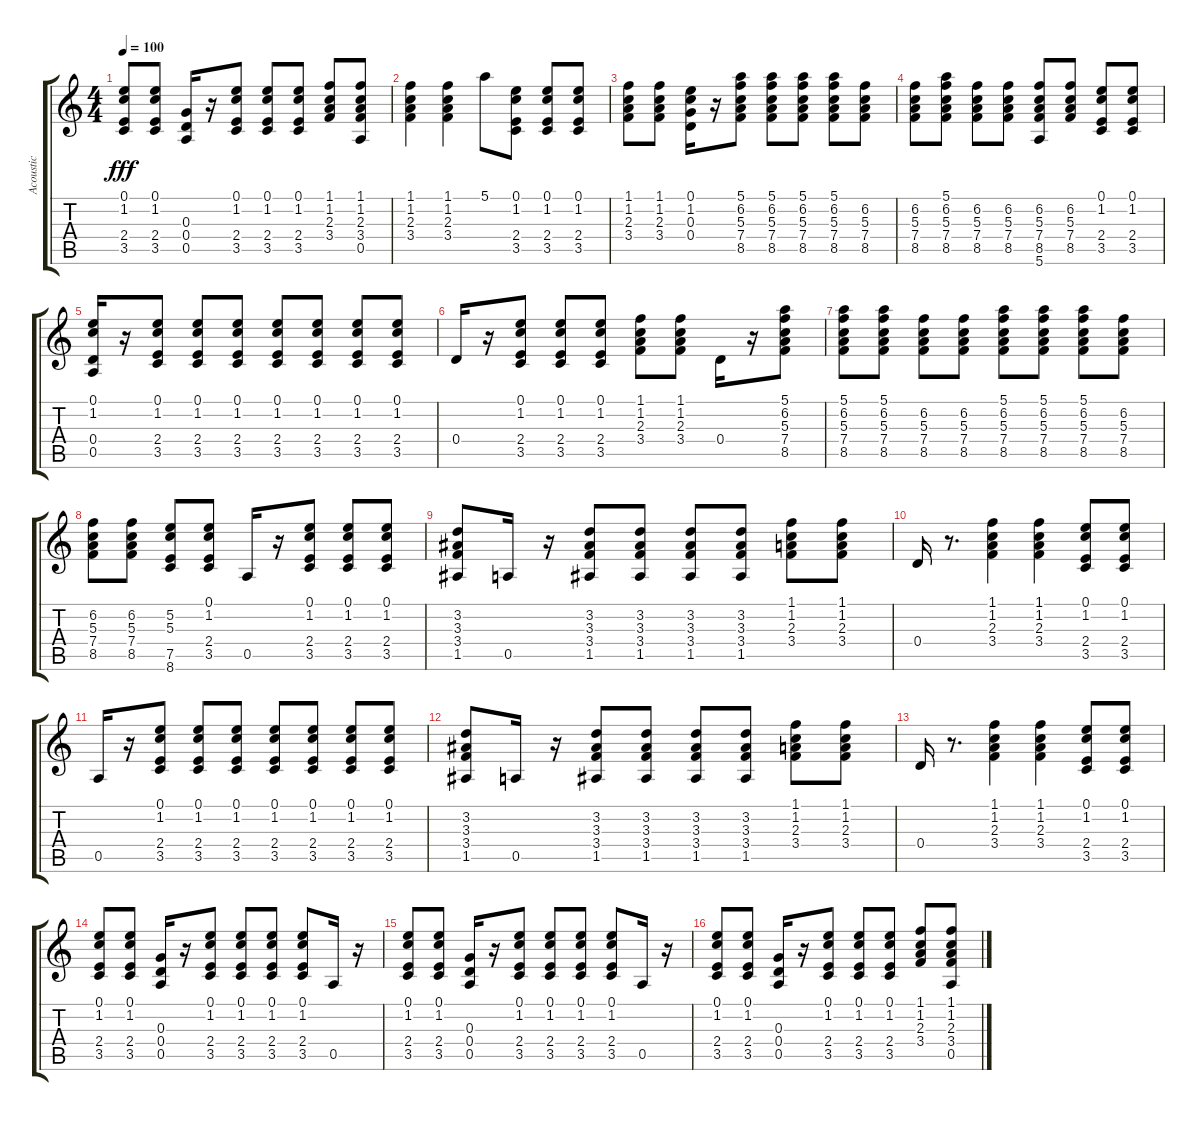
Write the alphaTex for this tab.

\track ("Acoustic" "Acoustic") {instrument acousticguitarsteel}
\staff {score tabs}
\tuning (E4 B3 G3 D3 A2 E2) {hide}
\ts (4 4)
\tempo 100
\clef g2
\ks c
(0.1 1.2 2.4 3.5).8{dy fff} (0.1 1.2 2.4 3.5).8 (0.3 0.4 0.5).16 r.16 (0.1 1.2 2.4 3.5).8 (0.1 1.2 2.4 3.5).8 (0.1 1.2 2.4 3.5).8 (1.1 1.2 2.3 3.4).8 (1.1 1.2 2.3 3.4 0.5).8 |
(1.1 1.2 2.3 3.4).4 (1.1 1.2 2.3 3.4).4 5.1.8 (0.1 1.2 2.4 3.5).8 (0.1 1.2 2.4 3.5).8 (0.1 1.2 2.4 3.5).8 |
(1.1 1.2 2.3 3.4).8 (1.1 1.2 2.3 3.4).8 (0.1 1.2 0.3 0.4).16 r.16 (5.1 6.2 5.3 7.4 8.5).8 (5.1 6.2 5.3 7.4 8.5).8 (5.1 6.2 5.3 7.4 8.5).8 (5.1 6.2 5.3 7.4 8.5).8 (6.2 5.3 7.4 8.5).8 |
(6.2 5.3 7.4 8.5).8 (5.1 6.2 5.3 7.4 8.5).8 (6.2 5.3 7.4 8.5).8 (6.2 5.3 7.4 8.5).8 (6.2 5.3 7.4 8.5 5.6).8 (6.2 5.3 7.4 8.5).8 (0.1 1.2 2.4 3.5).8 (0.1 1.2 2.4 3.5).8 |
(0.1 1.2 0.4 0.5).16 r.16 (0.1 1.2 2.4 3.5).8 (0.1 1.2 2.4 3.5).8 (0.1 1.2 2.4 3.5).8 (0.1 1.2 2.4 3.5).8 (0.1 1.2 2.4 3.5).8 (0.1 1.2 2.4 3.5).8 (0.1 1.2 2.4 3.5).8 |
0.4.16 r.16 (0.1 1.2 2.4 3.5).8 (0.1 1.2 2.4 3.5).8 (0.1 1.2 2.4 3.5).8 (1.1 1.2 2.3 3.4).8 (1.1 1.2 2.3 3.4).8 0.4.16 r.16 (5.1 6.2 5.3 7.4 8.5).8 |
(5.1 6.2 5.3 7.4 8.5).8 (5.1 6.2 5.3 7.4 8.5).8 (6.2 5.3 7.4 8.5).8 (6.2 5.3 7.4 8.5).8 (5.1 6.2 5.3 7.4 8.5).8 (5.1 6.2 5.3 7.4 8.5).8 (5.1 6.2 5.3 7.4 8.5).8 (6.2 5.3 7.4 8.5).8 |
(6.2 5.3 7.4 8.5).8 (6.2 5.3 7.4 8.5).8 (5.2 5.3 7.5 8.6).8 (0.1 1.2 2.4 3.5).8 0.5.16 r.16 (0.1 1.2 2.4 3.5).8 (0.1 1.2 2.4 3.5).8 (0.1 1.2 2.4 3.5).8 |
(3.2 3.3 3.4 1.5).8 0.5.16 r.16 (3.2 3.3 3.4 1.5).8 (3.2 3.3 3.4 1.5).8 (3.2 3.3 3.4 1.5).8 (3.2 3.3 3.4 1.5).8 (1.1 1.2 2.3 3.4).8 (1.1 1.2 2.3 3.4).8 |
0.4.16 r.8{d} (1.1 1.2 2.3 3.4).4 (1.1 1.2 2.3 3.4).4 (0.1 1.2 2.4 3.5).8 (0.1 1.2 2.4 3.5).8 |
0.5.16 r.16 (0.1 1.2 2.4 3.5).8 (0.1 1.2 2.4 3.5).8 (0.1 1.2 2.4 3.5).8 (0.1 1.2 2.4 3.5).8 (0.1 1.2 2.4 3.5).8 (0.1 1.2 2.4 3.5).8 (0.1 1.2 2.4 3.5).8 |
(3.2 3.3 3.4 1.5).8 0.5.16 r.16 (3.2 3.3 3.4 1.5).8 (3.2 3.3 3.4 1.5).8 (3.2 3.3 3.4 1.5).8 (3.2 3.3 3.4 1.5).8 (1.1 1.2 2.3 3.4).8 (1.1 1.2 2.3 3.4).8 |
0.4.16 r.8{d} (1.1 1.2 2.3 3.4).4 (1.1 1.2 2.3 3.4).4 (0.1 1.2 2.4 3.5).8 (0.1 1.2 2.4 3.5).8 |
(0.1 1.2 2.4 3.5).8 (0.1 1.2 2.4 3.5).8 (0.3 0.4 0.5).16 r.16 (0.1 1.2 2.4 3.5).8 (0.1 1.2 2.4 3.5).8 (0.1 1.2 2.4 3.5).8 (0.1 1.2 2.4 3.5).8 0.5.16 r.16 |
(0.1 1.2 2.4 3.5).8 (0.1 1.2 2.4 3.5).8 (0.3 0.4 0.5).16 r.16 (0.1 1.2 2.4 3.5).8 (0.1 1.2 2.4 3.5).8 (0.1 1.2 2.4 3.5).8 (0.1 1.2 2.4 3.5).8 0.5.16 r.16 |
(0.1 1.2 2.4 3.5).8 (0.1 1.2 2.4 3.5).8 (0.3 0.4 0.5).16 r.16 (0.1 1.2 2.4 3.5).8 (0.1 1.2 2.4 3.5).8 (0.1 1.2 2.4 3.5).8 (1.1 1.2 2.3 3.4).8 (1.1 1.2 2.3 3.4 0.5).8
